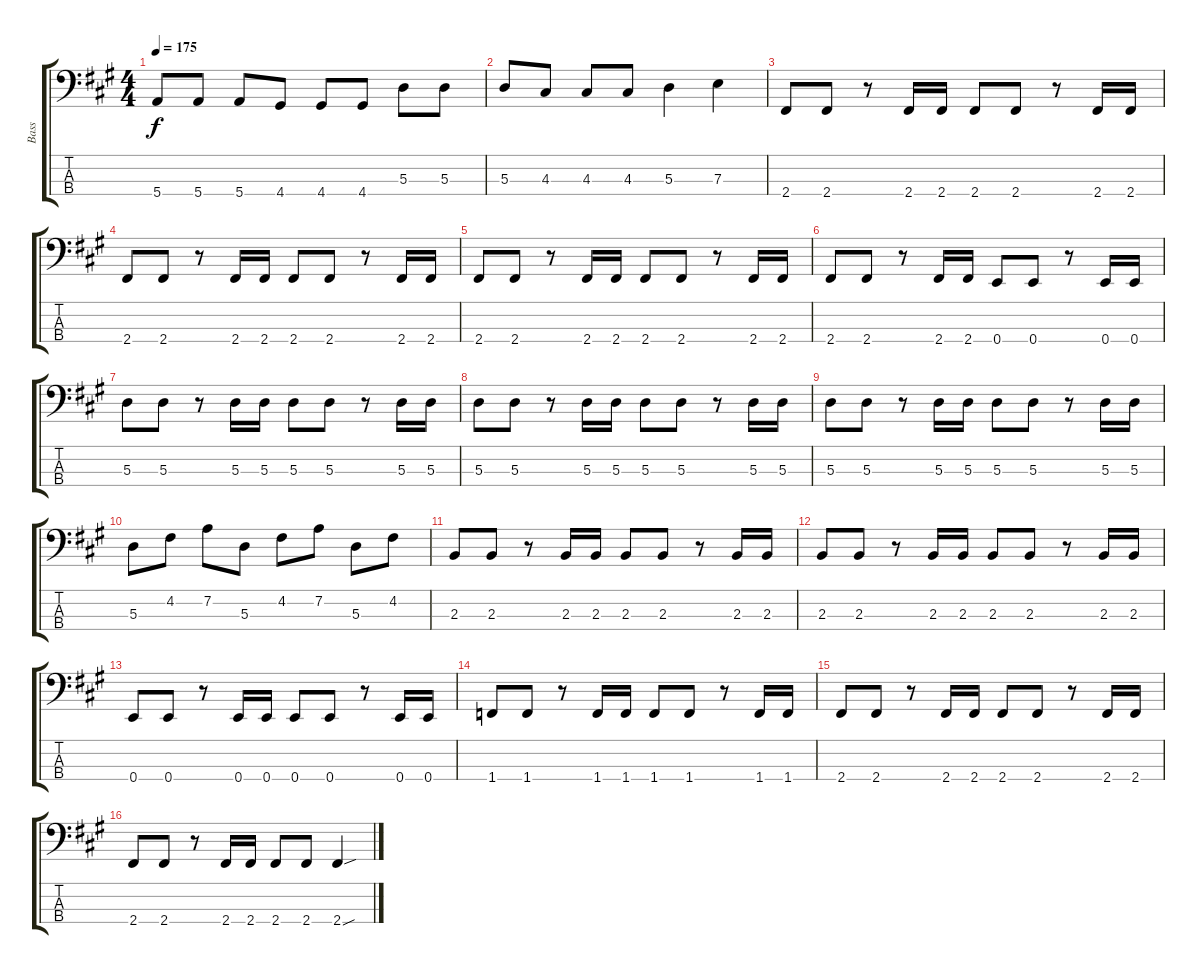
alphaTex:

\track ("Bass" "Bass") {instrument slapbass2}
\staff {score tabs}
\tuning (G2 D2 A1 E1) {hide}
\ts (4 4)
\tempo 175
\clef f4
\ks a
5.4.8{dy f} 5.4.8 5.4.8 4.4.8 4.4.8 4.4.8 5.3.8 5.3.8 |
5.3.8 4.3.8 4.3.8 4.3.8 5.3.4 7.3.4 |
2.4.8 2.4.8 r.8 2.4.16 2.4.16 2.4.8 2.4.8 r.8 2.4.16 2.4.16 |
2.4.8 2.4.8 r.8 2.4.16 2.4.16 2.4.8 2.4.8 r.8 2.4.16 2.4.16 |
2.4.8 2.4.8 r.8 2.4.16 2.4.16 2.4.8 2.4.8 r.8 2.4.16 2.4.16 |
2.4.8 2.4.8 r.8 2.4.16 2.4.16 0.4.8 0.4.8 r.8 0.4.16 0.4.16 |
5.3.8 5.3.8 r.8 5.3.16 5.3.16 5.3.8 5.3.8 r.8 5.3.16 5.3.16 |
5.3.8 5.3.8 r.8 5.3.16 5.3.16 5.3.8 5.3.8 r.8 5.3.16 5.3.16 |
5.3.8 5.3.8 r.8 5.3.16 5.3.16 5.3.8 5.3.8 r.8 5.3.16 5.3.16 |
5.3.8 4.2.8 7.2.8 5.3.8 4.2.8 7.2.8 5.3.8 4.2.8 |
2.3.8 2.3.8 r.8 2.3.16 2.3.16 2.3.8 2.3.8 r.8 2.3.16 2.3.16 |
2.3.8 2.3.8 r.8 2.3.16 2.3.16 2.3.8 2.3.8 r.8 2.3.16 2.3.16 |
0.4.8 0.4.8 r.8 0.4.16 0.4.16 0.4.8 0.4.8 r.8 0.4.16 0.4.16 |
1.4.8 1.4.8 r.8 1.4.16 1.4.16 1.4.8 1.4.8 r.8 1.4.16 1.4.16 |
2.4.8 2.4.8 r.8 2.4.16 2.4.16 2.4.8 2.4.8 r.8 2.4.16 2.4.16 |
2.4.8 2.4.8 r.8 2.4.16 2.4.16 2.4.8 2.4.8 2.4{sou}.4
